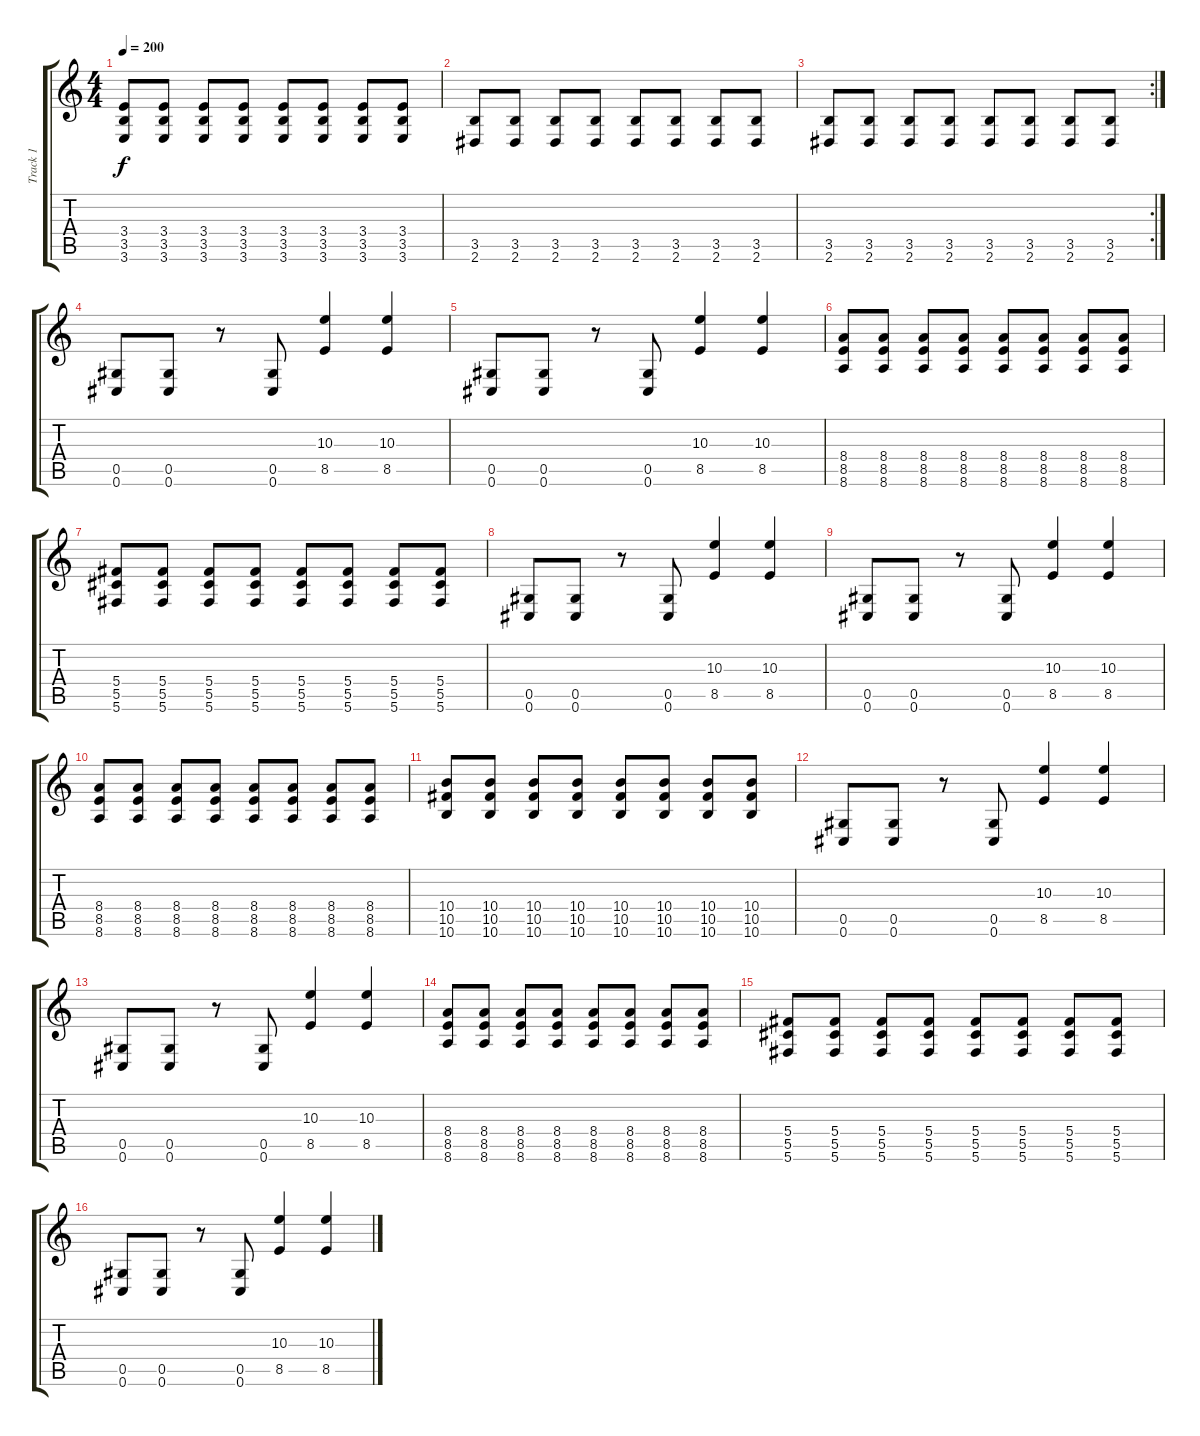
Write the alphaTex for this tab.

\track ("Track 1" "Track 1") {instrument overdrivenguitar}
\staff {score tabs}
\tuning (Eb4 Bb3 Gb3 Db3 Ab2 Db2) {hide}
\ts (4 4)
\tempo 200
\clef g2
\ks c
(3.4 3.5 3.6).8{dy f} (3.4 3.5 3.6).8 (3.4 3.5 3.6).8 (3.4 3.5 3.6).8 (3.4 3.5 3.6).8 (3.4 3.5 3.6).8 (3.4 3.5 3.6).8 (3.4 3.5 3.6).8 |
(3.5 2.6).8 (3.5 2.6).8 (3.5 2.6).8 (3.5 2.6).8 (3.5 2.6).8 (3.5 2.6).8 (3.5 2.6).8 (3.5 2.6).8 |
\rc 2
(3.5 2.6).8 (3.5 2.6).8 (3.5 2.6).8 (3.5 2.6).8 (3.5 2.6).8 (3.5 2.6).8 (3.5 2.6).8 (3.5 2.6).8 |
(0.5 0.6).8 (0.5 0.6).8 r.8 (0.5 0.6).8 (10.3 8.5).4 (10.3 8.5).4 |
(0.5 0.6).8 (0.5 0.6).8 r.8 (0.5 0.6).8 (10.3 8.5).4 (10.3 8.5).4 |
(8.4 8.5 8.6).8 (8.4 8.5 8.6).8 (8.4 8.5 8.6).8 (8.4 8.5 8.6).8 (8.4 8.5 8.6).8 (8.4 8.5 8.6).8 (8.4 8.5 8.6).8 (8.4 8.5 8.6).8 |
(5.4 5.5 5.6).8 (5.4 5.5 5.6).8 (5.4 5.5 5.6).8 (5.4 5.5 5.6).8 (5.4 5.5 5.6).8 (5.4 5.5 5.6).8 (5.4 5.5 5.6).8 (5.4 5.5 5.6).8 |
(0.5 0.6).8 (0.5 0.6).8 r.8 (0.5 0.6).8 (10.3 8.5).4 (10.3 8.5).4 |
(0.5 0.6).8 (0.5 0.6).8 r.8 (0.5 0.6).8 (10.3 8.5).4 (10.3 8.5).4 |
(8.4 8.5 8.6).8 (8.4 8.5 8.6).8 (8.4 8.5 8.6).8 (8.4 8.5 8.6).8 (8.4 8.5 8.6).8 (8.4 8.5 8.6).8 (8.4 8.5 8.6).8 (8.4 8.5 8.6).8 |
(10.4 10.5 10.6).8 (10.4 10.5 10.6).8 (10.4 10.5 10.6).8 (10.4 10.5 10.6).8 (10.4 10.5 10.6).8 (10.4 10.5 10.6).8 (10.4 10.5 10.6).8 (10.4 10.5 10.6).8 |
(0.5 0.6).8 (0.5 0.6).8 r.8 (0.5 0.6).8 (10.3 8.5).4 (10.3 8.5).4 |
(0.5 0.6).8 (0.5 0.6).8 r.8 (0.5 0.6).8 (10.3 8.5).4 (10.3 8.5).4 |
(8.4 8.5 8.6).8 (8.4 8.5 8.6).8 (8.4 8.5 8.6).8 (8.4 8.5 8.6).8 (8.4 8.5 8.6).8 (8.4 8.5 8.6).8 (8.4 8.5 8.6).8 (8.4 8.5 8.6).8 |
(5.4 5.5 5.6).8 (5.4 5.5 5.6).8 (5.4 5.5 5.6).8 (5.4 5.5 5.6).8 (5.4 5.5 5.6).8 (5.4 5.5 5.6).8 (5.4 5.5 5.6).8 (5.4 5.5 5.6).8 |
(0.5 0.6).8 (0.5 0.6).8 r.8 (0.5 0.6).8 (10.3 8.5).4 (10.3 8.5).4
